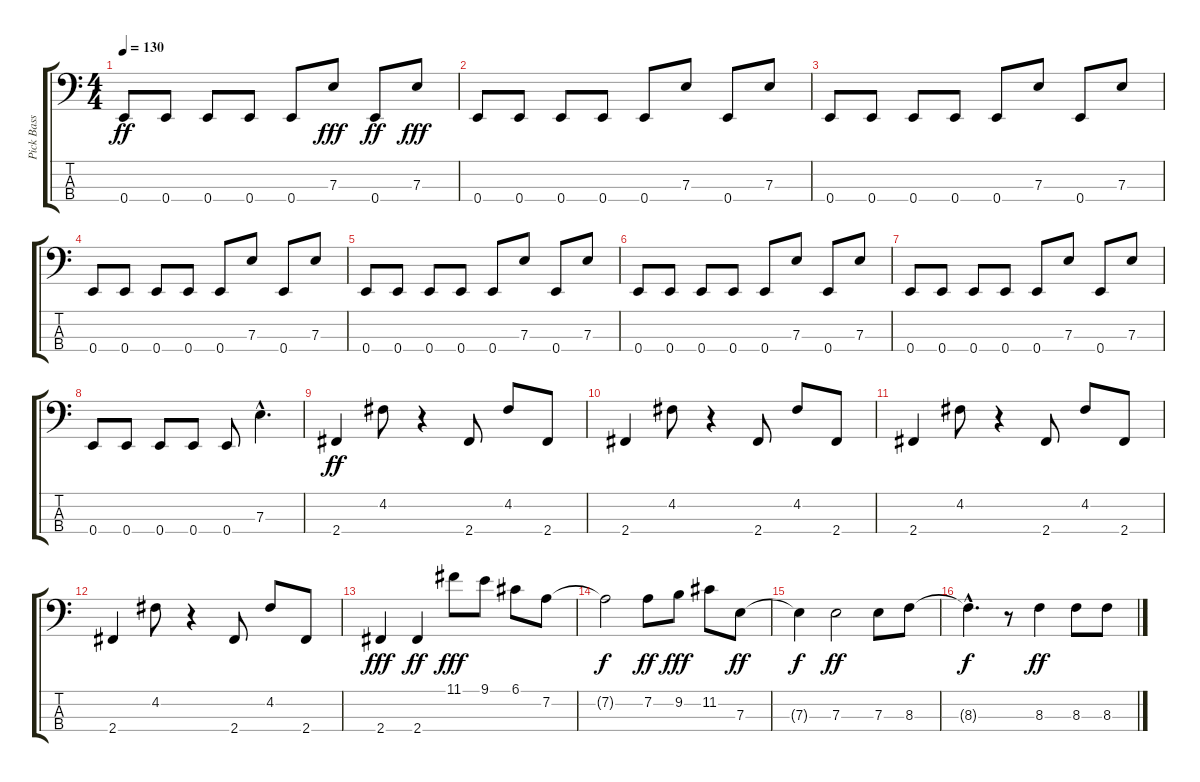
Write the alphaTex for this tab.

\track ("Pick Bass" "Pick Bass") {instrument electricbasspick}
\staff {score tabs}
\tuning (G2 D2 A1 E1) {hide}
\ts (4 4)
\tempo 130
\clef f4
\ks c
0.4.8{dy ff} 0.4.8 0.4.8 0.4.8 0.4.8 7.3.8{dy fff} 0.4.8{dy ff} 7.3.8{dy fff} |
0.4.8 0.4.8 0.4.8 0.4.8 0.4.8 7.3.8 0.4.8 7.3.8 |
0.4.8 0.4.8 0.4.8 0.4.8 0.4.8 7.3.8 0.4.8 7.3.8 |
0.4.8 0.4.8 0.4.8 0.4.8 0.4.8 7.3.8 0.4.8 7.3.8 |
0.4.8 0.4.8 0.4.8 0.4.8 0.4.8 7.3.8 0.4.8 7.3.8 |
0.4.8 0.4.8 0.4.8 0.4.8 0.4.8 7.3.8 0.4.8 7.3.8 |
0.4.8 0.4.8 0.4.8 0.4.8 0.4.8 7.3.8 0.4.8 7.3.8 |
0.4.8 0.4.8 0.4.8 0.4.8 0.4.8 7.3{hac}.4{d} |
2.4.4{dy ff} 4.2.8 r.4 2.4.8 4.2.8 2.4.8 |
2.4.4 4.2.8 r.4 2.4.8 4.2.8 2.4.8 |
2.4.4 4.2.8 r.4 2.4.8 4.2.8 2.4.8 |
2.4.4 4.2.8 r.4 2.4.8 4.2.8 2.4.8 |
2.4.4{dy fff} 2.4.4{dy ff} 11.1.8{dy fff} 9.1.8 6.1.8 7.2.8 |
7.2{t}.2{dy f} 7.2.8{dy ff} 9.2.8{dy fff} 11.2.8 7.3.8{dy ff} |
7.3{t}.4{dy f} 7.3.2{dy ff} 7.3.8 8.3.8 |
8.3{hac t}.4{d dy f} r.8 8.3.4{dy ff} 8.3.8 8.3.8
